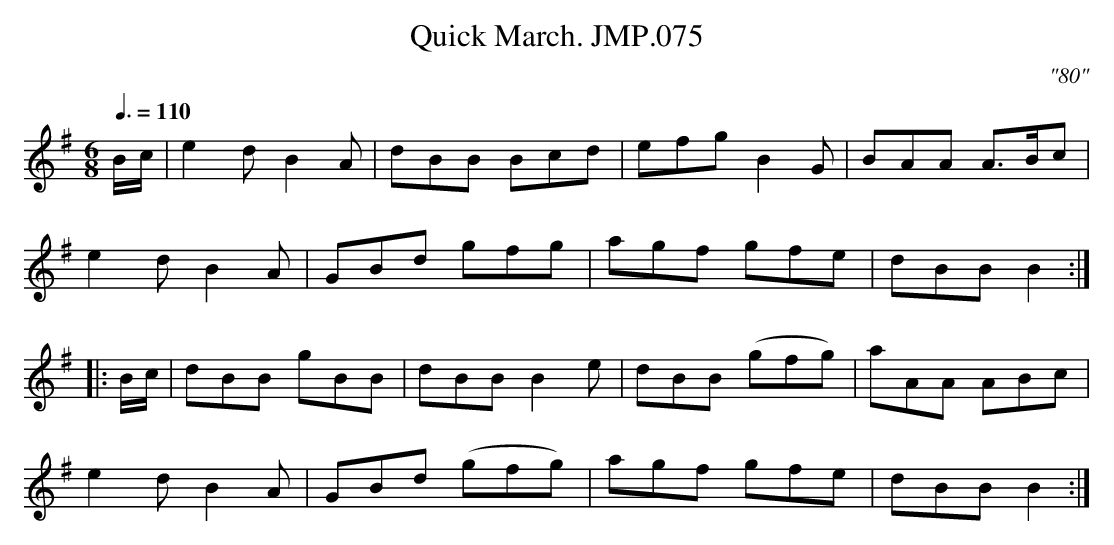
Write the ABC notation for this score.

X:1
T:Quick March. JMP.075
M:6/8
L:1/8
Q:3/8=110
C:"80"
K:G
B/c/ | e2d B2A | dBB Bcd | efg B2G | BAA A>Bc |
e2d B2A | GBd gfg | agf gfe | dBB B2 :|
|:B/c/ | dBB gBB | dBB B2e | dBB (gfg) |aAA ABc |
e2dB2A | GBd (gfg) | agf gfe | dBB B2 :|
